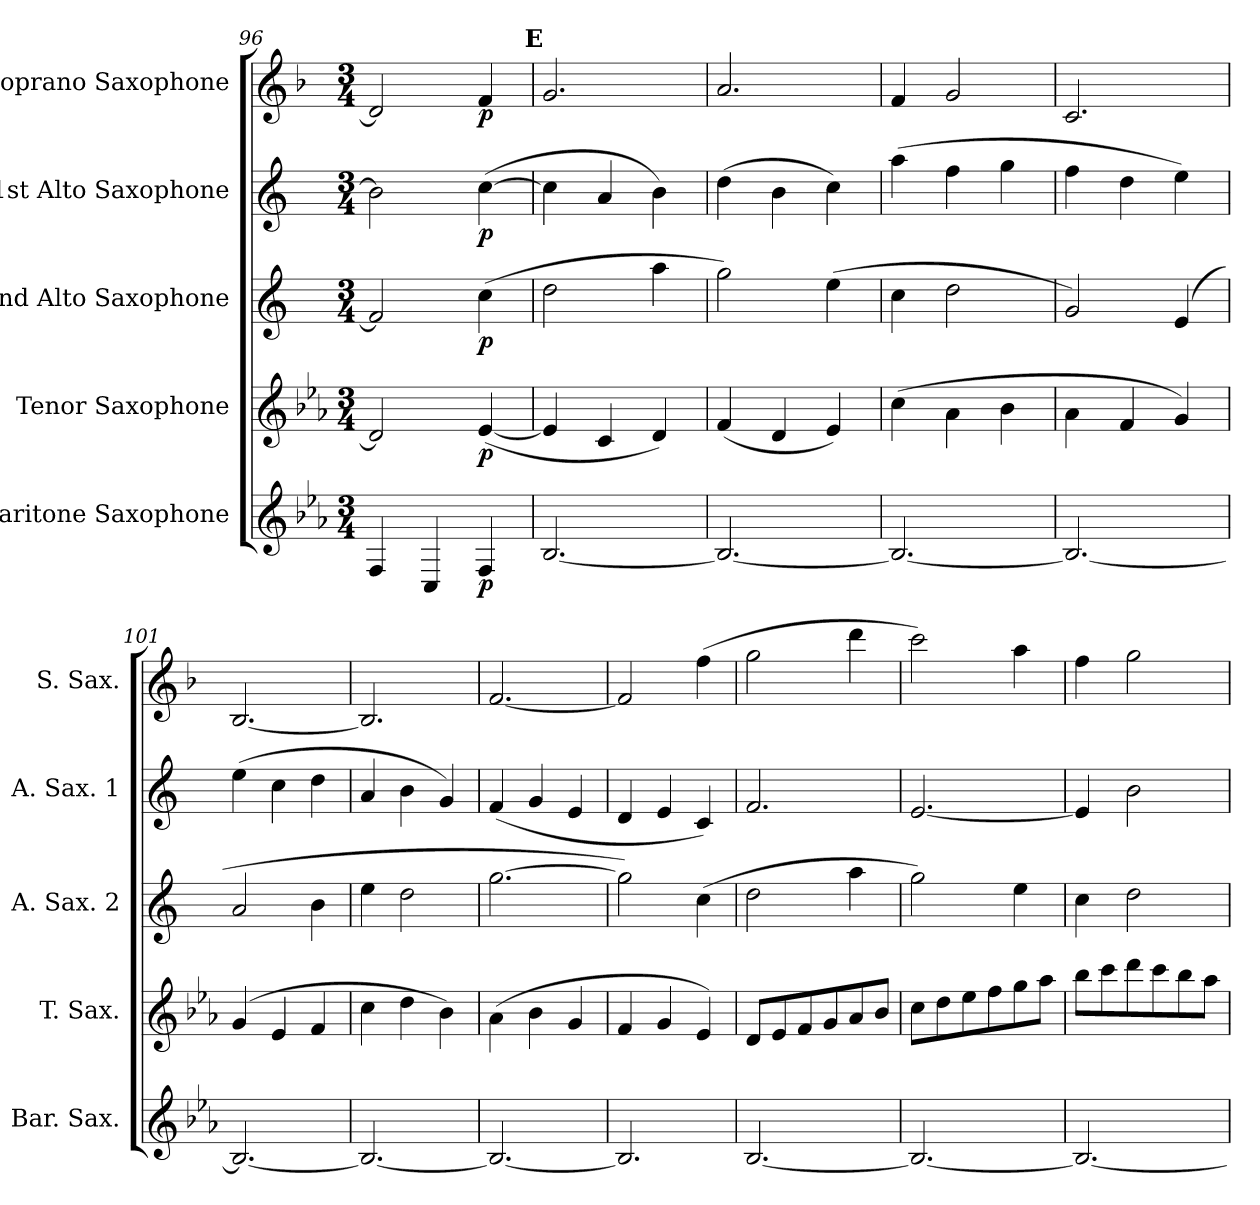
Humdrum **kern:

**kern	**dynam	**kern	**dynam	**kern	**dynam	**kern	**dynam	**kern	**dynam
*part5	*part5	*part4	*part4	*part3	*part3	*part2	*part2	*part1	*part1
*staff5	*staff5	*staff4	*staff4	*staff3	*staff3	*staff2	*staff2	*staff1	*staff1
*I"Baritone Saxophone	*	*I"Tenor Saxophone	*	*I"2nd Alto Saxophone	*	*I"1st Alto Saxophone	*	*I"Soprano Saxophone	*
*I'Bar. Sax.	*	*I'T. Sax.	*	*I'A. Sax. 2	*	*I'A. Sax. 1	*	*I'S. Sax.	*
!!LO:LB:g=z
*clefG2	*	*clefG2	*	*clefG2	*	*clefG2	*	*clefG2	*
*ITrd12c21	*	*ITrd8c14	*	*ITrd5c9	*	*ITrd5c9	*	*ITrd1c2	*
*k[b-e-a-]	*	*k[b-e-a-]	*	*k[b-e-a-]	*	*k[b-e-a-]	*	*k[b-e-a-]	*
*M3/4	*	*M3/4	*	*M3/4	*	*M3/4	*	*M3/4	*
=96	=96	=96	=96	=96	=96	=96	=96	=96	=96
4FF/	.	2D/]	.	2A-/]	.	2d\]	.	2c/]	.
4CC/	.	.	.	.	.	.	.	.	.
!	!LO:DY:b	!	!LO:DY:b	!	!LO:DY:b	!	!LO:DY:b	!	!LO:DY:b
4FF/	p	([4E-/	p	(4e-\	p	([4e-\	p	4e-/	p
!!LO:REH:place=s1:a:B:enc=none:fs=14:t=E
=97	=97	=97	=97	=97	=97	=97	=97	=97	=97
[2.BB-/	.	4E-/]	.	2f\	.	4e-\]	.	2.f/	.
.	.	4C/	.	.	.	4c/	.	.	.
.	.	4D/)	.	4cc\	.	4d\)	.	.	.
=98	=98	=98	=98	=98	=98	=98	=98	=98	=98
2.BB-/_	.	(4F/	.	2b-\)	.	(4f\	.	2.g/	.
.	.	4D/	.	.	.	4d\	.	.	.
.	.	4E-/)	.	(4g\	.	4e-\)	.	.	.
=99	=99	=99	=99	=99	=99	=99	=99	=99	=99
2.BB-/_	.	(4c\	.	4e-\	.	(4cc\	.	4e-/	.
.	.	4A-\	.	2f\	.	4a-\	.	2f/	.
.	.	4B-\	.	.	.	4b-\	.	.	.
=100	=100	=100	=100	=100	=100	=100	=100	=100	=100
2.BB-/_	.	4A-\	.	2B-/)	.	4a-\	.	2.B-/	.
.	.	4F/	.	.	.	4f\	.	.	.
.	.	4G/)	.	(4G/	.	4g\)	.	.	.
=101	=101	=101	=101	=101	=101	=101	=101	=101	=101
2.BB-/_	.	(4G/	.	2c/	.	(4g\	.	[2.A-/	.
.	.	4E-/	.	.	.	4e-\	.	.	.
.	.	4F/	.	4d\	.	4f\	.	.	.
=102	=102	=102	=102	=102	=102	=102	=102	=102	=102
2.BB-/_	.	4c\	.	4g\	.	4c/	.	2.A-/]	.
.	.	4d\	.	2f\	.	4d\	.	.	.
.	.	4B-\)	.	.	.	4B-/)	.	.	.
=103	=103	=103	=103	=103	=103	=103	=103	=103	=103
2.BB-/_	.	(4A-\	.	[2.b-\	.	(4A-/	.	[2.e-/	.
.	.	4B-\	.	.	.	4B-/	.	.	.
.	.	4G/	.	.	.	4G/	.	.	.
=104	=104	=104	=104	=104	=104	=104	=104	=104	=104
2.BB-/]	.	4F/	.	2b-\])	.	4F/	.	2e-/]	.
.	.	4G/	.	.	.	4G/	.	.	.
.	.	4E-/)	.	(4e-\	.	4E-/)	.	(4ee-\	.
!!LO:PB:g=z
=105	=105	=105	=105	=105	=105	=105	=105	=105	=105
[2.BB-/	.	8D/L	.	2f\	.	2.A-/	.	2ff\	.
.	.	8E-/	.	.	.	.	.	.	.
.	.	8F/	.	.	.	.	.	.	.
.	.	8G/	.	.	.	.	.	.	.
.	.	8A-/	.	4cc\	.	.	.	4ccc\	.
.	.	8B-/J	.	.	.	.	.	.	.
=106	=106	=106	=106	=106	=106	=106	=106	=106	=106
2.BB-/_	.	8c\L	.	2b-\)	.	[2.G/	.	2bb-\)	.
.	.	8d\	.	.	.	.	.	.	.
.	.	8e-\	.	.	.	.	.	.	.
.	.	8f\	.	.	.	.	.	.	.
.	.	8g\	.	4g\	.	.	.	4gg\	.
.	.	8a-\J	.	.	.	.	.	.	.
=107	=107	=107	=107	=107	=107	=107	=107	=107	=107
2.BB-/_	.	8b-\L	.	4e-\	.	4G/]	.	4ee-\	.
.	.	8cc\	.	.	.	.	.	.	.
.	.	8dd\	.	2f\	.	2d\	.	2ff\	.
.	.	8cc\	.	.	.	.	.	.	.
.	.	8b-\	.	.	.	.	.	.	.
.	.	8a-\J	.	.	.	.	.	.	.
=	=	=	=	=	=	=	=	=	=
*-	*-	*-	*-	*-	*-	*-	*-	*-	*-
